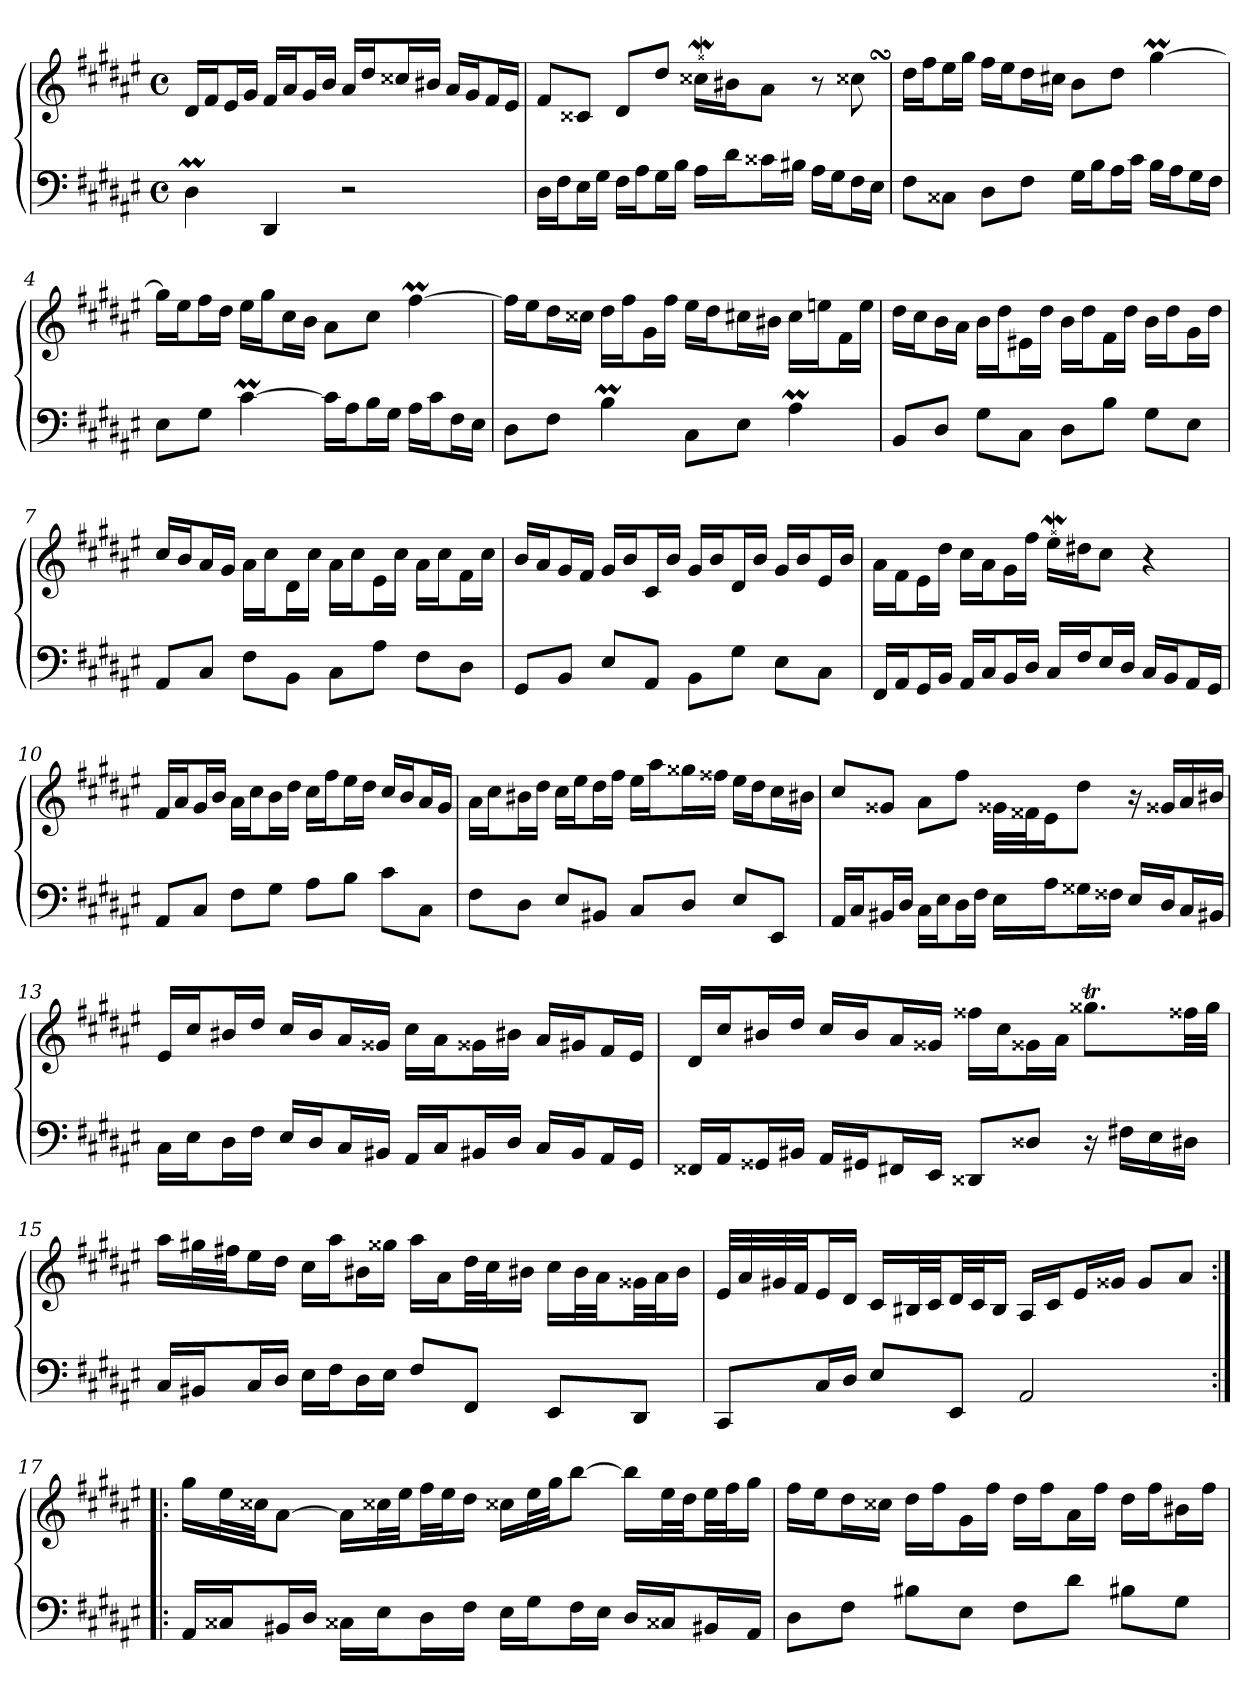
**kern	**kern
*part1	*part1
*staff2	*staff1
*clefF4	*clefG2
*k[f#c#g#d#a#e#]	*k[f#c#g#d#a#e#]
*d#:	*d#:
*M4/4	*M4/4
*met(c)	*met(c)
*MM76	*MM76
=1	=1
4D#M	16d#/LL
.	16f#/J
.	16e#/L
.	16g#/JJ
4DD#	16f#/LL
.	16a#/J
.	16g#/L
.	16b/JJ
2r	16a#/LL
.	16dd#/J
.	16cc##X/L
.	16b#X/JJ
.	16a#/LL
.	16g#/J
.	16f#/L
.	16e#/JJ
=2	=2
16D#\LL	8f#/L
16F#\J	.
16E#\L	8c##X/J
16G#\JJ	.
16F#\LL	8d#/L
16A#\J	.
16G#\L	8dd#/J
16B\JJ	.
!	!LO:MOR:acc=##
16A#\LL	16cc##Xw\LL
16d#\J	16b#X\J
16c##X\L	8a#\J
16B#X\JJ	.
16A#\LL	8r
16G#\J	.
16F#\L	8cc##XSsS
16E#\JJ	.
=3	=3
8F#\L	16dd#\LL
.	16ff#\J
8C##X\J	16ee#\L
.	16gg#\JJ
8D#\L	16ff#\LL
.	16ee#\J
8F#\J	16dd#\L
.	16cc#X\JJ
16G#\LL	8b\L
16B\J	.
16A#\L	8dd#\J
16c#\JJ	.
16B\LL	[4gg#M
16A#\J	.
16G#\L	.
16F#\JJ	.
=4	=4
8E#\L	16gg#\LL]
.	16ee#\J
8G#\J	16ff#\L
.	16dd#\JJ
[4c#M	16ee#\LL
.	16gg#\J
.	16cc#\L
.	16b\JJ
16c#\LL]	8a#\L
16A#\J	.
16B\L	8cc#\J
16G#\JJ	.
16A#\LL	[4ff#M
16c#\J	.
16F#\L	.
16E#\JJ	.
=5	=5
8D#\L	16ff#\LL]
.	16ee#\J
8F#\J	16dd#\L
.	16cc##X\JJ
4BM	16dd#\LL
.	16ff#\J
.	16g#\L
.	16ff#\JJ
8C#\L	16ee#\LL
.	16dd#\J
8E#\J	16cc#X\L
.	16b#X\JJ
4A#m	16cc#\LL
.	16een\J
.	16f#\L
.	16ee\JJ
=6	=6
8BB/L	16dd#\LL
.	16cc#\J
8D#/J	16b\L
.	16a#\JJ
8G#\L	16b\LL
.	16dd#\J
8C#\J	16e#X\L
.	16dd#\JJ
8D#\L	16b\LL
.	16dd#\J
8B\J	16f#\L
.	16dd#\JJ
8G#\L	16b\LL
.	16dd#\J
8E#\J	16g#\L
.	16dd#\JJ
=7	=7
8AA#/L	16cc#/LL
.	16b/J
8C#/J	16a#/L
.	16g#/JJ
8F#\L	16a#\LL
.	16cc#\J
8BB\J	16d#\L
.	16cc#\JJ
8C#\L	16a#\LL
.	16cc#\J
8A#\J	16e#\L
.	16cc#\JJ
8F#\L	16a#\LL
.	16cc#\J
8D#\J	16f#\L
.	16cc#\JJ
=8	=8
8GG#/L	16b/LL
.	16a#/J
8BB/J	16g#/L
.	16f#/JJ
8E#/L	16g#/LL
.	16b/J
8AA#/J	16c#/L
.	16b/JJ
8BB\L	16g#/LL
.	16b/J
8G#\J	16d#/L
.	16b/JJ
8E#\L	16g#/LL
.	16b/J
8C#\J	16e#/L
.	16b/JJ
=9	=9
16FF#/LL	16a#\LL
16AA#/J	16f#\J
16GG#/L	16e#\L
16BB/JJ	16dd#\JJ
16AA#/LL	16cc#\LL
16C#/J	16a#\J
16BB/L	16g#\L
16D#/JJ	16ff#\JJ
!	!LO:MOR:acc=##
16C#/LL	16ee#w\LL
16F#/J	16dd#X\J
16E#/L	8cc#\J
16D#/JJ	.
16C#/LL	4r
16BB/J	.
16AA#/L	.
16GG#/JJ	.
=10	=10
8AA#/L	16f#/LL
.	16a#/J
8C#/J	16g#/L
.	16b/JJ
8F#\L	16a#\LL
.	16cc#\J
8G#\J	16b\L
.	16dd#\JJ
8A#\L	16cc#\LL
.	16ff#\J
8B\J	16ee#\L
.	16dd#\JJ
8c#\L	16cc#/LL
.	16b/J
8C#\J	16a#/L
.	16g#/JJ
=11	=11
8F#\L	16a#\LL
.	16cc#\J
8D#\J	16b#X\L
.	16dd#\JJ
8E#/L	16cc#\LL
.	16ee#\J
8BB#X/J	16dd#\L
.	16ff#\JJ
8C#/L	16ee#\LL
.	16aa#\J
8D#/J	16gg##X\L
.	16ff##X\JJ
8E#/L	16ee#\LL
.	16dd#\J
8EE#/J	16cc#\L
.	16b#X\JJ
=12	=12
16AA#/LL	8cc#/L
16C#/J	.
16BB#X/L	8g##X/J
16D#/JJ	.
16C#\LL	8a#\L
16E#\J	.
16D#\L	8ff#\J
16F#\JJ	.
16E#\LL	32g##X\LLL
.	32f##X\J
16A#\J	16e#\J
16G##X\L	8dd#\J
16F##X\JJ	.
16E#/LL	16r
16D#/J	16g##X/LL
16C#/L	16a#/
16BB#X/JJ	16b#X/JJ
=13	=13
16C#\LL	16e#/LL
16E#\J	16cc#/J
16D#\L	16b#X/L
16F#\JJ	16dd#/JJ
16E#/LL	16cc#/LL
16D#/J	16b#/J
16C#/L	16a#/L
16BB#X/JJ	16g##X/JJ
16AA#/LL	16cc#\LL
16C#/J	16a#\J
16BB#X/L	16g##X\L
16D#/JJ	16b#X\JJ
16C#/LL	16a#/LL
16BB#/J	16g#X/J
16AA#/L	16f#/L
16GG#/JJ	16e#/JJ
=14	=14
16FF##X/LL	16d#/LL
16AA#/J	16cc#/J
16GG##X/L	16b#X/L
16BB#X/JJ	16dd#/JJ
16AA#/LL	16cc#/LL
16GG#X/J	16b#/J
16FF#X/L	16a#/L
16EE#/JJ	16g##X/JJ
8DD##X/L	16ff##X\LL
.	16cc#\J
8D##X/J	16g##X\L
.	16a#\JJ
16r	8.gg##Xt\L
16F#X\LL	.
16E#\	.
16D#X\JJ	32ff##X\LL
.	32gg##\JJJ
=15	=15
16C#/LL	16aa#\LL
16BB#X/J	32gg#X\L
.	32ff#X\JJ
16C#/L	16ee#\L
16D#/JJ	16dd#\JJ
16E#\LL	16cc#\LL
16F#\J	16aa#\J
16D#\L	16b#X\L
16E#\JJ	16gg##X\JJ
8F#/L	16aa#\LL
.	16a#\J
8FF#/J	32dd#\LL
.	32cc#\J
.	16b#X\JJ
8EE#/L	16cc#\LL
.	32b#\L
.	32a#\JJ
8DD#/J	32g##X\LL
.	32a#\J
.	16b#\JJ
=16	=16
8CC#/L	32e#/LLL
.	32a#/
.	32g#X/
.	32f#/JJ
16C#/L	16e#/L
16D#/JJ	16d#/JJ
8E#/L	16c#/LL
.	32B#X/L
.	32c#/JJ
8EE#/J	32d#/LL
.	32c#/J
.	16B#/JJ
2AA#	16A#/LL
.	16c#/J
.	16e#/L
.	16g##X/JJ
.	8g##/L
.	8a#/J
=17:|!|:	=17:|!|:
16AA#/LL	16gg#\LL
16C##X/J	32ee#\L
.	32cc##X\JJ
16BB#X/L	[8a#\J
16D#/JJ	.
16C##X\LL	16a#\LL]
16E#\J	32cc##X\L
.	32ee#\JJ
16D#\L	32ff#\LL
.	32ee#\J
16F#\JJ	16dd#\JJ
16E#\LL	16cc##X\LL
16G#\J	32ee#\L
.	32gg#\JJ
16F#\L	[8bb\J
16E#\JJ	.
16D#/LL	16bb\LL]
16C##X/J	32ee#\L
.	32dd#\JJ
16BB#X/L	32ee#\LL
.	32ff#\J
16AA#/JJ	16gg#\JJ
=18	=18
8D#\L	16ff#\LL
.	16ee#\J
8F#\J	16dd#\L
.	16cc##X\JJ
8B#X\L	16dd#\LL
.	16ff#\J
8E#\J	16g#\L
.	16ff#\JJ
8F#\L	16dd#\LL
.	16ff#\J
8d#\J	16a#\L
.	16ff#\JJ
8B#X\L	16dd#\LL
.	16ff#\J
8G#\J	16b#X\L
.	16ff#\JJ
=	=
*-	*-
